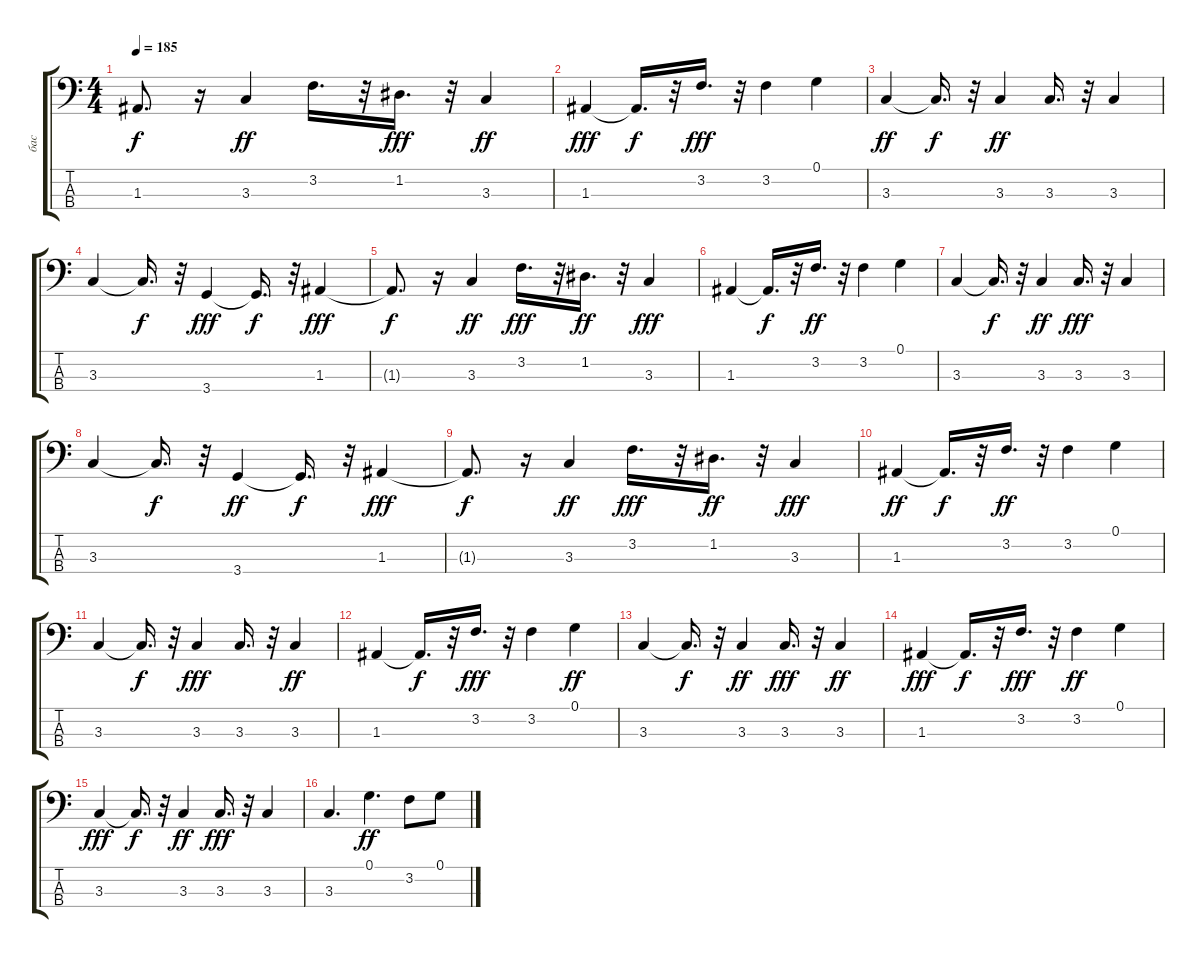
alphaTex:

\track ("бас" "бас") {instrument fretlessbass}
\staff {score tabs}
\tuning (G2 D2 A1 E1) {hide}
\ts (4 4)
\tempo 185
\clef f4
\ks c
1.3{t}.8{d dy f} r.16 3.3.4{dy ff} 3.2.16{d} r.32 1.2.16{d dy fff} r.32 3.3.4{dy ff} |
1.3.4{dy fff} 1.3{t}.16{d dy f} r.32 3.2.16{d dy fff} r.32 3.2.4 0.1.4 |
3.3.4{dy ff} 3.3{t}.16{d dy f} r.32 3.3.4{dy ff} 3.3.16{d} r.32 3.3.4 |
3.3.4 3.3{t}.16{d dy f} r.32 3.4.4{dy fff} 3.4{t}.16{d dy f} r.32 1.3.4{dy fff} |
1.3{t}.8{d dy f} r.16 3.3.4{dy ff} 3.2.16{d dy fff} r.32 1.2.16{d dy ff} r.32 3.3.4{dy fff} |
1.3.4 1.3{t}.16{d dy f} r.32 3.2.16{d dy ff} r.32 3.2.4 0.1.4 |
3.3.4 3.3{t}.16{d dy f} r.32 3.3.4{dy ff} 3.3.16{d dy fff} r.32 3.3.4 |
3.3.4 3.3{t}.16{d dy f} r.32 3.4.4{dy ff} 3.4{t}.16{d dy f} r.32 1.3.4{dy fff} |
1.3{t}.8{d dy f} r.16 3.3.4{dy ff} 3.2.16{d dy fff} r.32 1.2.16{d dy ff} r.32 3.3.4{dy fff} |
1.3.4{dy ff} 1.3{t}.16{d dy f} r.32 3.2.16{d dy ff} r.32 3.2.4 0.1.4 |
3.3.4 3.3{t}.16{d dy f} r.32 3.3.4{dy fff} 3.3.16{d} r.32 3.3.4{dy ff} |
1.3.4 1.3{t}.16{d dy f} r.32 3.2.16{d dy fff} r.32 3.2.4 0.1.4{dy ff} |
3.3.4 3.3{t}.16{d dy f} r.32 3.3.4{dy ff} 3.3.16{d dy fff} r.32 3.3.4{dy ff} |
1.3.4{dy fff} 1.3{t}.16{d dy f} r.32 3.2.16{d dy fff} r.32 3.2.4{dy ff} 0.1.4 |
3.3.4{dy fff} 3.3{t}.16{d dy f} r.32 3.3.4{dy ff} 3.3.16{d dy fff} r.32 3.3.4 |
3.3.4{d} 0.1.4{d dy ff} 3.2.8 0.1.8
